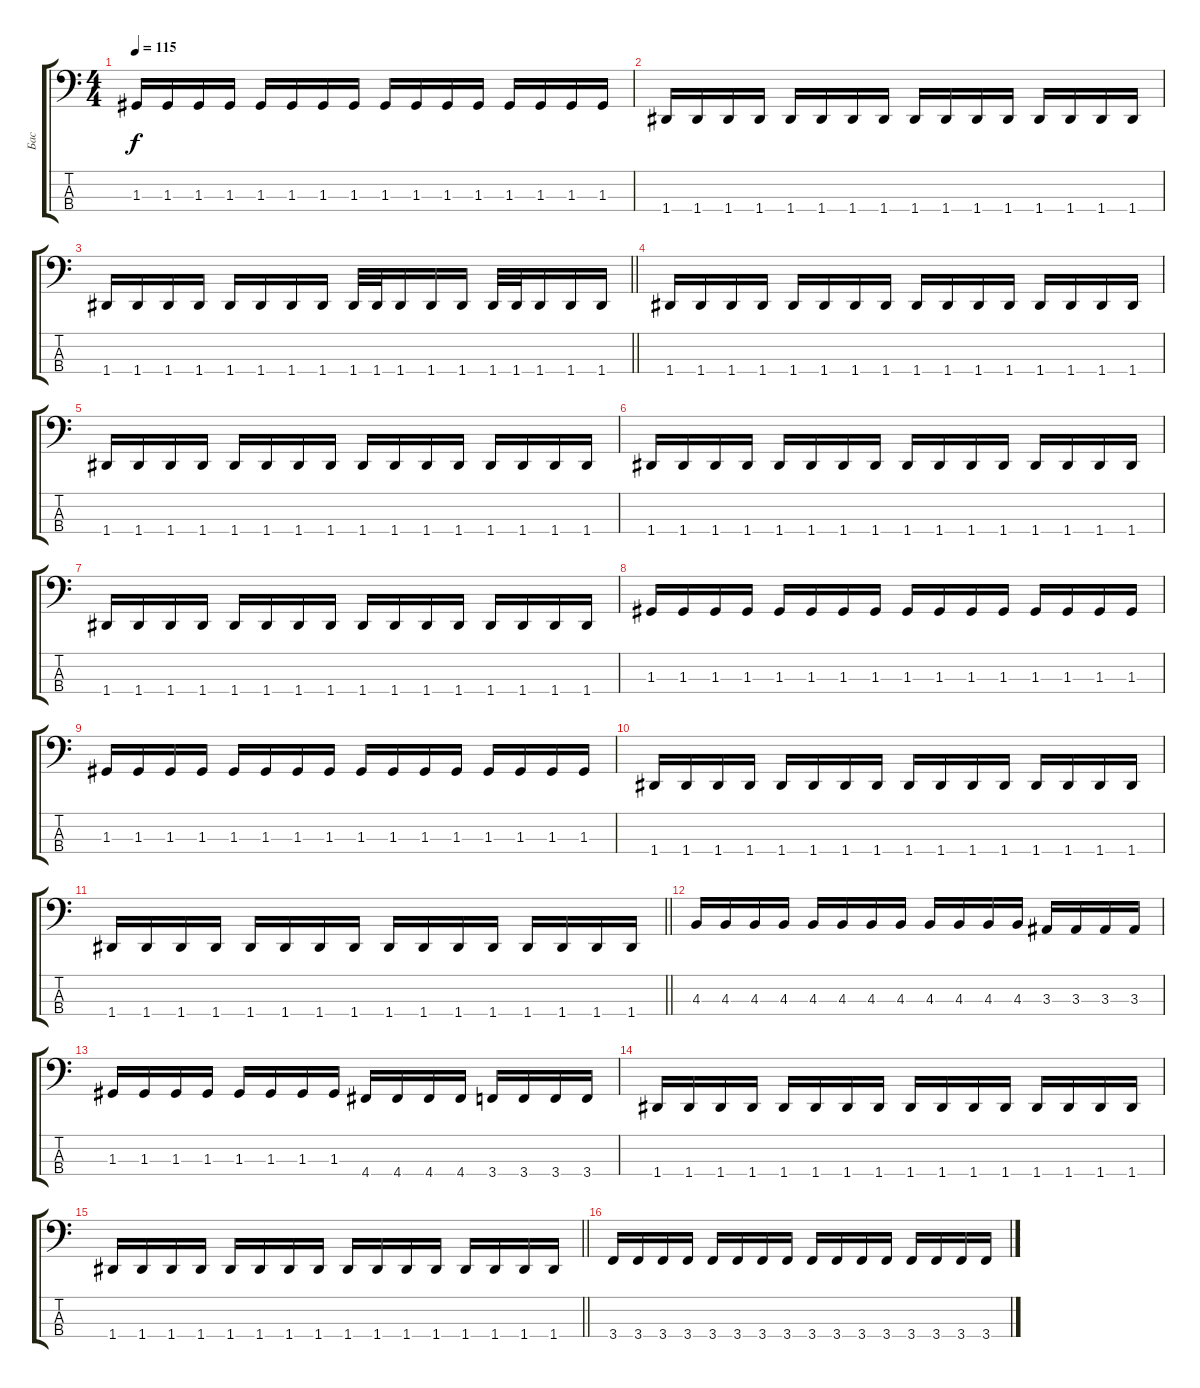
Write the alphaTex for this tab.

\track ("Бас" "Бас") {instrument electricbassfinger}
\staff {score tabs}
\tuning (F2 C2 G1 D1) {hide}
\ts (4 4)
\tempo 115
\clef f4
\ks c
1.3.16{dy f} 1.3.16 1.3.16 1.3.16 1.3.16 1.3.16 1.3.16 1.3.16 1.3.16 1.3.16 1.3.16 1.3.16 1.3.16 1.3.16 1.3.16 1.3.16 |
1.4.16 1.4.16 1.4.16 1.4.16 1.4.16 1.4.16 1.4.16 1.4.16 1.4.16 1.4.16 1.4.16 1.4.16 1.4.16 1.4.16 1.4.16 1.4.16 |
\barLineRight lightlight
1.4.16 1.4.16 1.4.16 1.4.16 1.4.16 1.4.16 1.4.16 1.4.16 1.4.32 1.4.32 1.4.16 1.4.16 1.4.16 1.4.32 1.4.32 1.4.16 1.4.16 1.4.16 |
\section ("" "")
1.4.16 1.4.16 1.4.16 1.4.16 1.4.16 1.4.16 1.4.16 1.4.16 1.4.16 1.4.16 1.4.16 1.4.16 1.4.16 1.4.16 1.4.16 1.4.16 |
1.4.16 1.4.16 1.4.16 1.4.16 1.4.16 1.4.16 1.4.16 1.4.16 1.4.16 1.4.16 1.4.16 1.4.16 1.4.16 1.4.16 1.4.16 1.4.16 |
1.4.16 1.4.16 1.4.16 1.4.16 1.4.16 1.4.16 1.4.16 1.4.16 1.4.16 1.4.16 1.4.16 1.4.16 1.4.16 1.4.16 1.4.16 1.4.16 |
1.4.16 1.4.16 1.4.16 1.4.16 1.4.16 1.4.16 1.4.16 1.4.16 1.4.16 1.4.16 1.4.16 1.4.16 1.4.16 1.4.16 1.4.16 1.4.16 |
1.3.16 1.3.16 1.3.16 1.3.16 1.3.16 1.3.16 1.3.16 1.3.16 1.3.16 1.3.16 1.3.16 1.3.16 1.3.16 1.3.16 1.3.16 1.3.16 |
1.3.16 1.3.16 1.3.16 1.3.16 1.3.16 1.3.16 1.3.16 1.3.16 1.3.16 1.3.16 1.3.16 1.3.16 1.3.16 1.3.16 1.3.16 1.3.16 |
1.4.16 1.4.16 1.4.16 1.4.16 1.4.16 1.4.16 1.4.16 1.4.16 1.4.16 1.4.16 1.4.16 1.4.16 1.4.16 1.4.16 1.4.16 1.4.16 |
\barLineRight lightlight
1.4.16 1.4.16 1.4.16 1.4.16 1.4.16 1.4.16 1.4.16 1.4.16 1.4.16 1.4.16 1.4.16 1.4.16 1.4.16 1.4.16 1.4.16 1.4.16 |
\section ("" "")
4.3.16 4.3.16 4.3.16 4.3.16 4.3.16 4.3.16 4.3.16 4.3.16 4.3.16 4.3.16 4.3.16 4.3.16 3.3.16 3.3.16 3.3.16 3.3.16 |
1.3.16 1.3.16 1.3.16 1.3.16 1.3.16 1.3.16 1.3.16 1.3.16 4.4.16 4.4.16 4.4.16 4.4.16 3.4.16 3.4.16 3.4.16 3.4.16 |
1.4.16 1.4.16 1.4.16 1.4.16 1.4.16 1.4.16 1.4.16 1.4.16 1.4.16 1.4.16 1.4.16 1.4.16 1.4.16 1.4.16 1.4.16 1.4.16 |
\barLineRight lightlight
1.4.16 1.4.16 1.4.16 1.4.16 1.4.16 1.4.16 1.4.16 1.4.16 1.4.16 1.4.16 1.4.16 1.4.16 1.4.16 1.4.16 1.4.16 1.4.16 |
\section ("" "")
3.4.16 3.4.16 3.4.16 3.4.16 3.4.16 3.4.16 3.4.16 3.4.16 3.4.16 3.4.16 3.4.16 3.4.16 3.4.16 3.4.16 3.4.16 3.4.16
